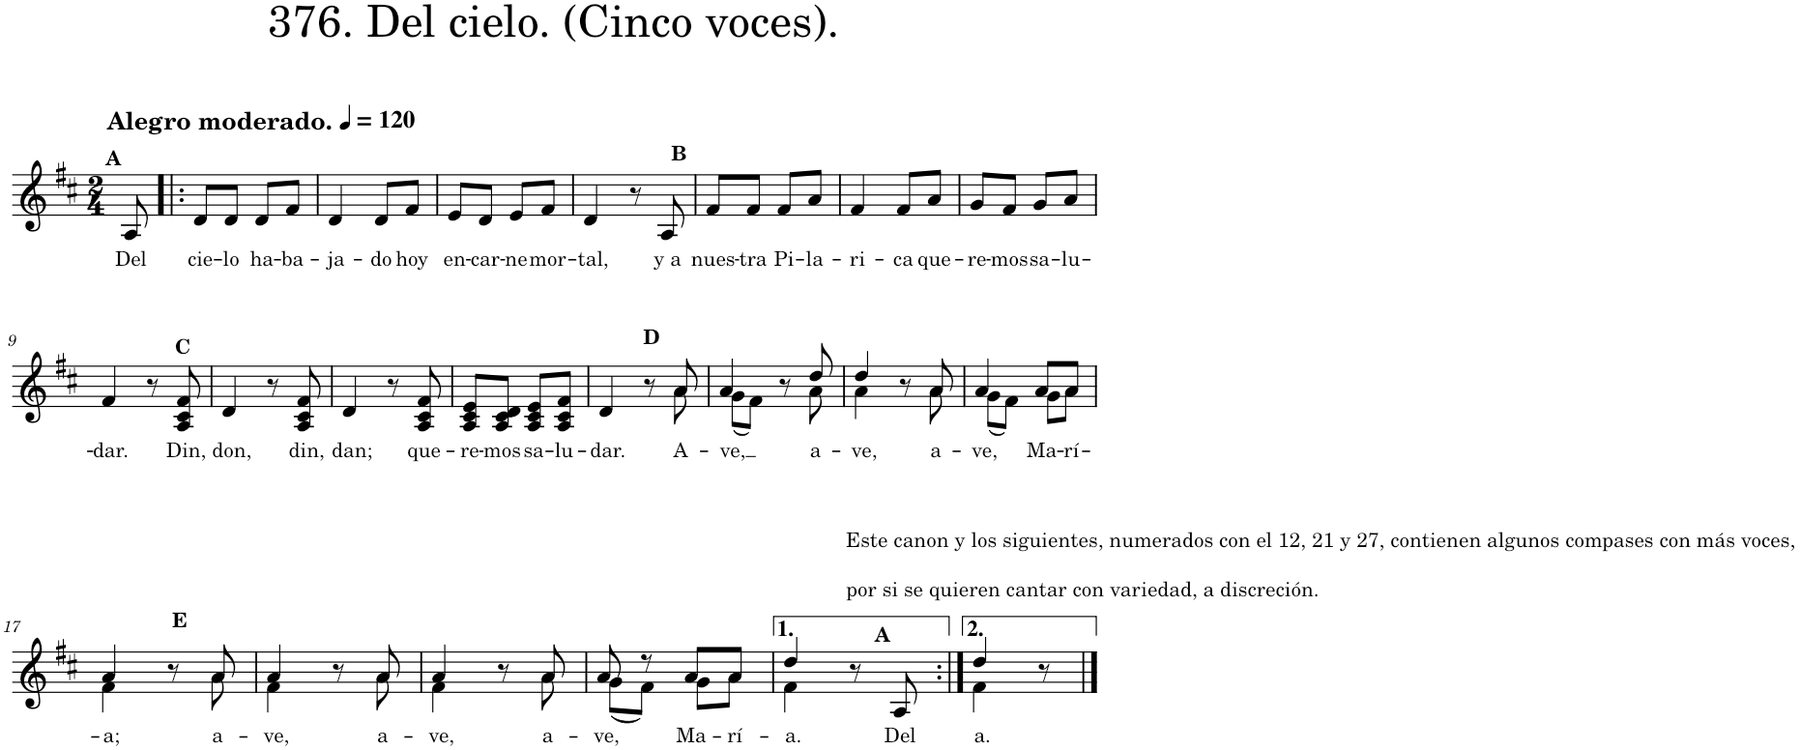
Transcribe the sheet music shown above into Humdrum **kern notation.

**kern	**text
*part1	*part1
*staff1	*staff1
*I"Piano	*
*I'Pno.	*
*clefG2	*
*k[f#c#]	*
*M2/4	*
*MM120	*
=1	=1
!LO:TX:a:B:t=Alegro moderado.	!
!LO:TX:a:B:t=A	!
!	!LO:LY:b
8A/	Del
=2!|:	=2!|:
!	!LO:LY:b
8d/L	cie-
!	!LO:LY:b
8d/J	-lo
!	!LO:LY:b
8d/L	ha-
!	!LO:LY:b
8f#/J	-ba-
=3	=3
!	!LO:LY:b
4d/	-ja-
!	!LO:LY:b
8d/L	-do
!	!LO:LY:b
8f#/J	hoy
=4	=4
!	!LO:LY:b
8e/L	en-
!	!LO:LY:b
8d/J	-car-
!	!LO:LY:b
8e/L	-ne
!	!LO:LY:b
8f#/J	mor-
=5	=5
!	!LO:LY:b
4d/	-tal,
8r	.
!LO:TX:a:B:t=B	!
!	!LO:LY:b
8A/	y a
=6	=6
!	!LO:LY:b
8f#/L	nues-
!	!LO:LY:b
8f#/J	-tra
!	!LO:LY:b
8f#/L	Pi-
!	!LO:LY:b
8a/J	-la-
=7	=7
!	!LO:LY:b
4f#/	-ri-
!	!LO:LY:b
8f#/L	-ca
!	!LO:LY:b
8a/J	que-
=8	=8
!	!LO:LY:b
8g/L	-re-
!	!LO:LY:b
8f#/J	-mos
!	!LO:LY:b
8g/L	sa-
!	!LO:LY:b
8a/J	-lu-
!!LO:LB:g=z
=9	=9
!	!LO:LY:b
4f#/	-dar.
8r	.
!LO:TX:a:B:t=C	!
!	!LO:LY:b
8A/ 8c#/ 8f#/	Din,
=10	=10
!	!LO:LY:b
4d/	don,
8r	.
!	!LO:LY:b
8A/ 8c#/ 8f#/	din,
=11	=11
!	!LO:LY:b
4d/	dan;
8r	.
!	!LO:LY:b
8A/ 8c#/ 8f#/	que-
=12	=12
!	!LO:LY:b
8A/ 8c#/ 8e/L	-re-
!	!LO:LY:b
8A/ 8c#/ 8d/J	-mos
!	!LO:LY:b
8A/ 8c#/ 8e/L	sa-
!	!LO:LY:b
8A/ 8c#/ 8f#/J	-lu-
=13	=13
!	!LO:LY:b
*^	*
4d/	4.ryy	-dar.
8r	.	.
!	!	!LO:LY:b
8a/	8a\	A-
=14	=14	=14
!	!	!LO:LY:b
4a/	(8g\L	-ve,
.	8f#\J)	.
!LO:TX:a:B:t=D	!	!
8r	8ryy	.
!	!	!LO:LY:b
8dd/	8a\	a-
=15	=15	=15
!LO:TX:b:t=Este canon y los siguientes, numerados con el 12, 21 y 27, contienen algunos compases con más voces,	!	!
!LO:TX:b:t=por si se quieren cantar con variedad, a discreción.	!	!
!	!	!LO:LY:b
4dd/	4a\	-ve,
8r	8ryy	.
!	!	!LO:LY:b
8a/	8a\	a-
=16	=16	=16
!	!	!LO:LY:b
4a/	(8g\L	-ve,
.	8f#\J)	.
!	!	!LO:LY:b
8a/L	8g\L	Ma-
!	!	!LO:LY:b
8a/J	8a\J	-rí-
!!LO:LB:g=z	!!
=17	=17	=17
!	!	!LO:LY:b
4a/	4f#\	-a;
8r	8ryy	.
!	!	!LO:LY:b
8a/	8a\	a-
=18	=18	=18
!	!	!LO:LY:b
4a/	4f#\	-ve,
!LO:TX:a:B:t=E	!	!
8r	8ryy	.
!	!	!LO:LY:b
8a/	8a\	a-
=19	=19	=19
!	!	!LO:LY:b
4a/	4f#\	-ve,
8r	8ryy	.
!	!	!LO:LY:b
8a/	8a\	a-
=20	=20	=20
!	!	!LO:LY:b
8a/	(8g\L	-ve,
8r	8f#\J)	.
!	!	!LO:LY:b
8a/L	8g\L	Ma-
!	!	!LO:LY:b
8a/J	8a\J	-rí-
=21	=21	=21
!	!	!LO:LY:b
4dd/	4f#\	-a.
8r	4ryy	.
!LO:TX:a:B:t=A	!	!
!	!	!LO:LY:b
8A/	.	Del
=22:|!	=22:|!	=22:|!
!	!	!LO:LY:b
4dd/	4f#\	-a.
8r	8ryy	.
*v	*v	*
==	==
*-	*-
